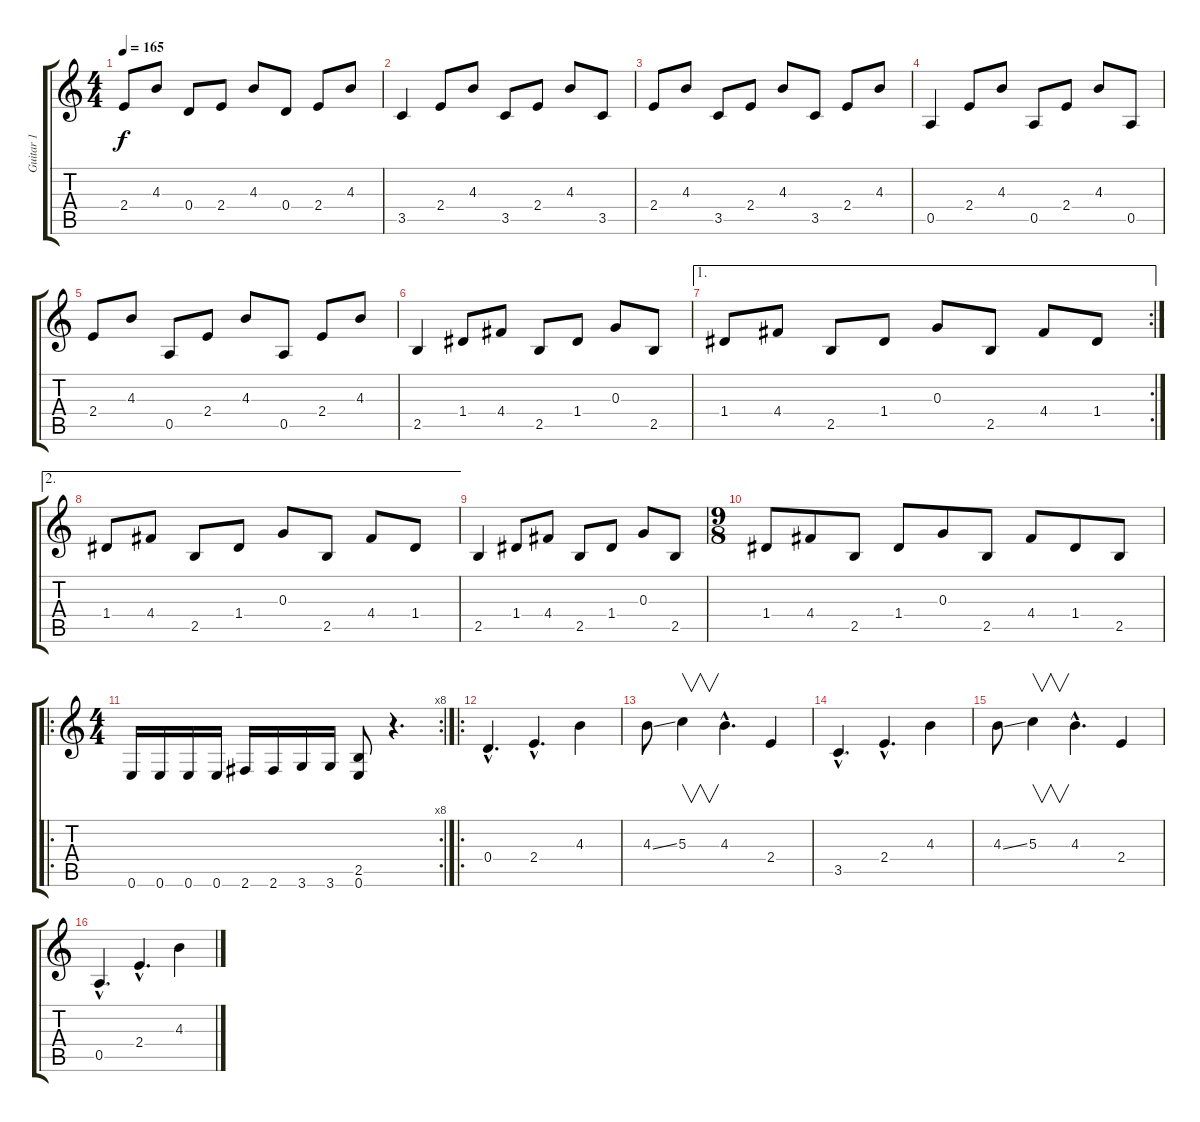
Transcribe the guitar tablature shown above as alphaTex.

\track ("Guitar 1" "Guitar 1") {instrument overdrivenguitar}
\staff {score tabs}
\tuning (E4 B3 G3 D3 A2 E2) {hide}
\ts (4 4)
\tempo 165
\clef g2
\ks c
2.4.8{dy f} 4.3.8 0.4.8 2.4.8 4.3.8 0.4.8 2.4.8 4.3.8 |
3.5.4 2.4.8 4.3.8 3.5.8 2.4.8 4.3.8 3.5.8 |
2.4.8 4.3.8 3.5.8 2.4.8 4.3.8 3.5.8 2.4.8 4.3.8 |
0.5.4 2.4.8 4.3.8 0.5.8 2.4.8 4.3.8 0.5.8 |
2.4.8 4.3.8 0.5.8 2.4.8 4.3.8 0.5.8 2.4.8 4.3.8 |
2.5.4 1.4.8 4.4.8 2.5.8 1.4.8 0.3.8 2.5.8 |
\ae 1
\rc 2
1.4.8 4.4.8 2.5.8 1.4.8 0.3.8 2.5.8 4.4.8 1.4.8 |
\ae 2
1.4.8 4.4.8 2.5.8 1.4.8 0.3.8 2.5.8 4.4.8 1.4.8 |
2.5.4 1.4.8 4.4.8 2.5.8 1.4.8 0.3.8 2.5.8 |
\ts (9 8)
1.4.8 4.4.8 2.5.8 1.4.8 0.3.8 2.5.8 4.4.8 1.4.8 2.5.8 |
\ro
\rc 8
\ts (4 4)
0.6.16 0.6.16 0.6.16 0.6.16 2.6.16 2.6.16 3.6.16 3.6.16 (2.5 0.6).8 r.4{d} |
\ro
0.4{hac}.4{d} 2.4{hac}.4{d} 4.3.4 |
4.3{ss}.8 5.3.4{v} 4.3{hac}.4{d} 2.4.4 |
3.5{hac}.4{d} 2.4{hac}.4{d} 4.3.4 |
4.3{ss}.8 5.3.4{v} 4.3{hac}.4{d} 2.4.4 |
0.5{hac}.4{d} 2.4{hac}.4{d} 4.3.4
